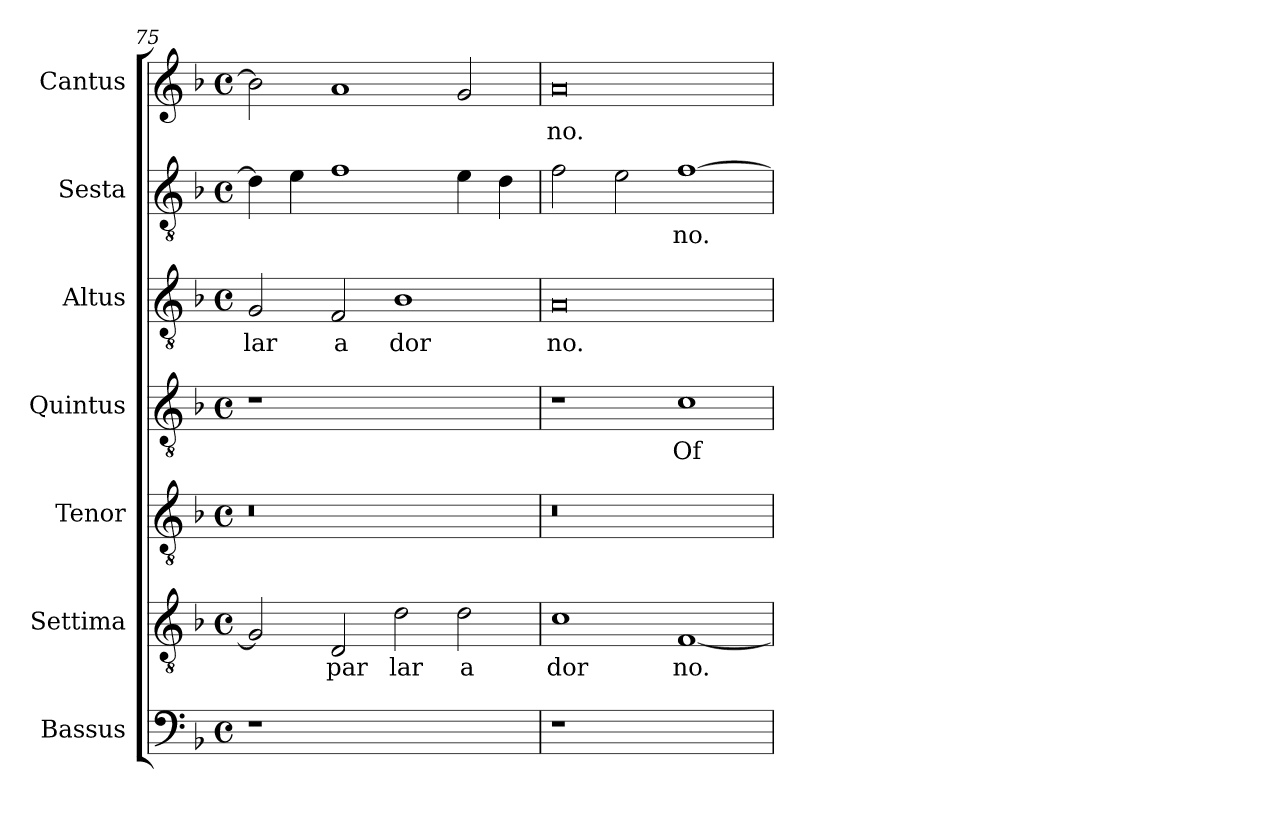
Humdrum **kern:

**kern	**kern	**text	**kern	**kern	**text	**kern	**text	**kern	**text	**kern	**text
*part7	*part6	*part6	*part5	*part4	*part4	*part3	*part3	*part2	*part2	*part1	*part1
*staff7	*staff6	*staff6	*staff5	*staff4	*staff4	*staff3	*staff3	*staff2	*staff2	*staff1	*staff1
*I"Bassus	*I"Settima	*	*I"Tenor	*I"Quintus	*	*I"Altus	*	*I"Sesta	*	*I"Cantus	*
*clefF4	*clefGv2	*	*clefGv2	*clefGv2	*	*clefGv2	*	*clefGv2	*	*clefG2	*
*k[b-]	*k[b-]	*	*k[b-]	*k[b-]	*	*k[b-]	*	*k[b-]	*	*k[b-]	*
*F:	*F:	*	*F:	*F:	*	*F:	*	*F:	*	*F:	*
*M4/4	*M4/4	*	*M4/4	*M4/4	*	*M4/4	*	*M4/4	*	*M4/4	*
*met(c)	*met(c)	*	*met(c)	*met(c)	*	*met(c)	*	*met(c)	*	*met(c)	*
=75	=75	=75	=75	=75	=75	=75	=75	=75	=75	=75	=75
!	!	!LO:LY:b:cj	!	!	!	!	!LO:LY:b:cj	!	!LO:LY:b:cj	!	!LO:LY:b:cj
1r	2G/]	.	0r	1r	.	2G/	lar	4d\]	--	2b-\]	.
!	!	!	!	!	!	!	!	!	!LO:LY:b:cj	!	!
.	.	.	.	.	.	.	.	4e\	--	.	.
!	!	!LO:LY:b:cj	!	!	!	!	!LO:LY:b:cj	!	!LO:LY:b:cj	!	!LO:LY:b:cj
.	2D/	par	.	.	.	2F/	a	1f	--	1a	.
!	!	!LO:LY:b:cj	!	!	!	!	!LO:LY:b:cj	!	!	!	!
1ryy	2d\	lar	.	1ryy	.	1B-	dor	.	.	.	.
!	!	!LO:LY:b:cj	!	!	!	!	!	!	!LO:LY:b:cj	!	!LO:LY:b:cj
.	2d\	a	.	.	.	.	.	4e\	--	2g/	.
!	!	!	!	!	!	!	!	!	!LO:LY:b:cj	!	!
.	.	.	.	.	.	.	.	4d\	--	.	.
=76	=76	=76	=76	=76	=76	=76	=76	=76	=76	=76	=76
!	!	!LO:LY:b:cj	!	!	!	!	!LO:LY:b:cj	!	!LO:LY:b:cj	!	!LO:LY:b:cj
1r	1c	dor	0r	1r	.	0A	no.	2f\	--	0a	no.
!	!	!	!	!	!	!	!	!	!LO:LY:b:cj	!	!
.	.	.	.	.	.	.	.	2e\	--	.	.
!	!	!LO:LY:b:cj	!	!	!LO:LY:b:cj	!	!	!	!LO:LY:b:cj	!	!
1ryy	[<1F	no.	.	1c	Of	.	.	[>1f	-no.	.	.
=	=	=	=	=	=	=	=	=	=	=	=
*-	*-	*-	*-	*-	*-	*-	*-	*-	*-	*-	*-
